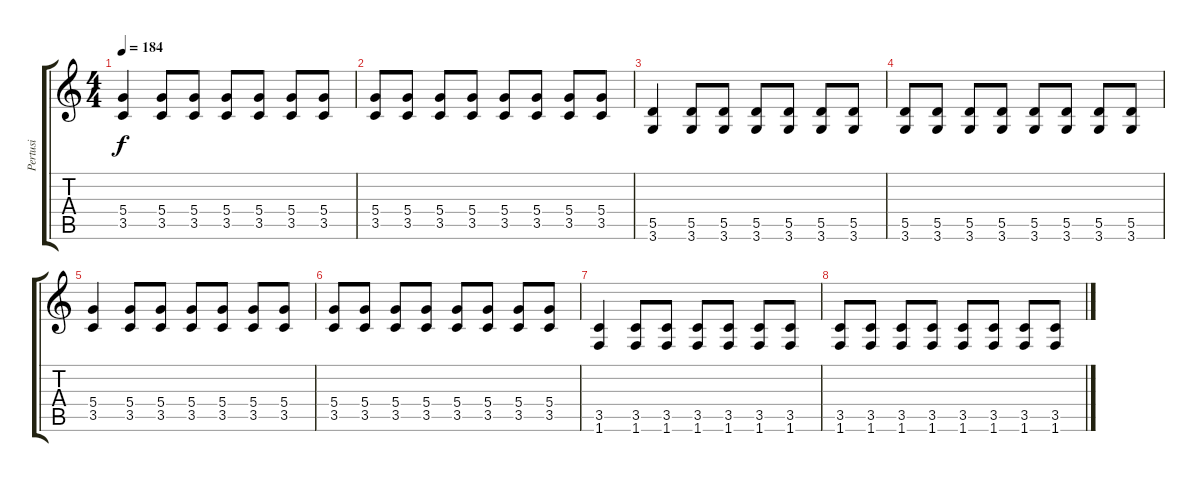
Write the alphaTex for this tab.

\track ("Pertusi" "Pertusi") {instrument overdrivenguitar}
\staff {score tabs}
\tuning (E4 B3 G3 D3 A2 E2) {hide}
\ts (4 4)
\tempo 184
\clef g2
\ks c
(5.4 3.5).4{dy f} (5.4 3.5).8 (5.4 3.5).8 (5.4 3.5).8 (5.4 3.5).8 (5.4 3.5).8 (5.4 3.5).8 |
(5.4 3.5).8 (5.4 3.5).8 (5.4 3.5).8 (5.4 3.5).8 (5.4 3.5).8 (5.4 3.5).8 (5.4 3.5).8 (5.4 3.5).8 |
(5.5 3.6).4 (5.5 3.6).8 (5.5 3.6).8 (5.5 3.6).8 (5.5 3.6).8 (5.5 3.6).8 (5.5 3.6).8 |
(5.5 3.6).8 (5.5 3.6).8 (5.5 3.6).8 (5.5 3.6).8 (5.5 3.6).8 (5.5 3.6).8 (5.5 3.6).8 (5.5 3.6).8 |
(5.4 3.5).4 (5.4 3.5).8 (5.4 3.5).8 (5.4 3.5).8 (5.4 3.5).8 (5.4 3.5).8 (5.4 3.5).8 |
(5.4 3.5).8 (5.4 3.5).8 (5.4 3.5).8 (5.4 3.5).8 (5.4 3.5).8 (5.4 3.5).8 (5.4 3.5).8 (5.4 3.5).8 |
(3.5 1.6).4 (3.5 1.6).8 (3.5 1.6).8 (3.5 1.6).8 (3.5 1.6).8 (3.5 1.6).8 (3.5 1.6).8 |
(3.5 1.6).8 (3.5 1.6).8 (3.5 1.6).8 (3.5 1.6).8 (3.5 1.6).8 (3.5 1.6).8 (3.5 1.6).8 (3.5 1.6).8
